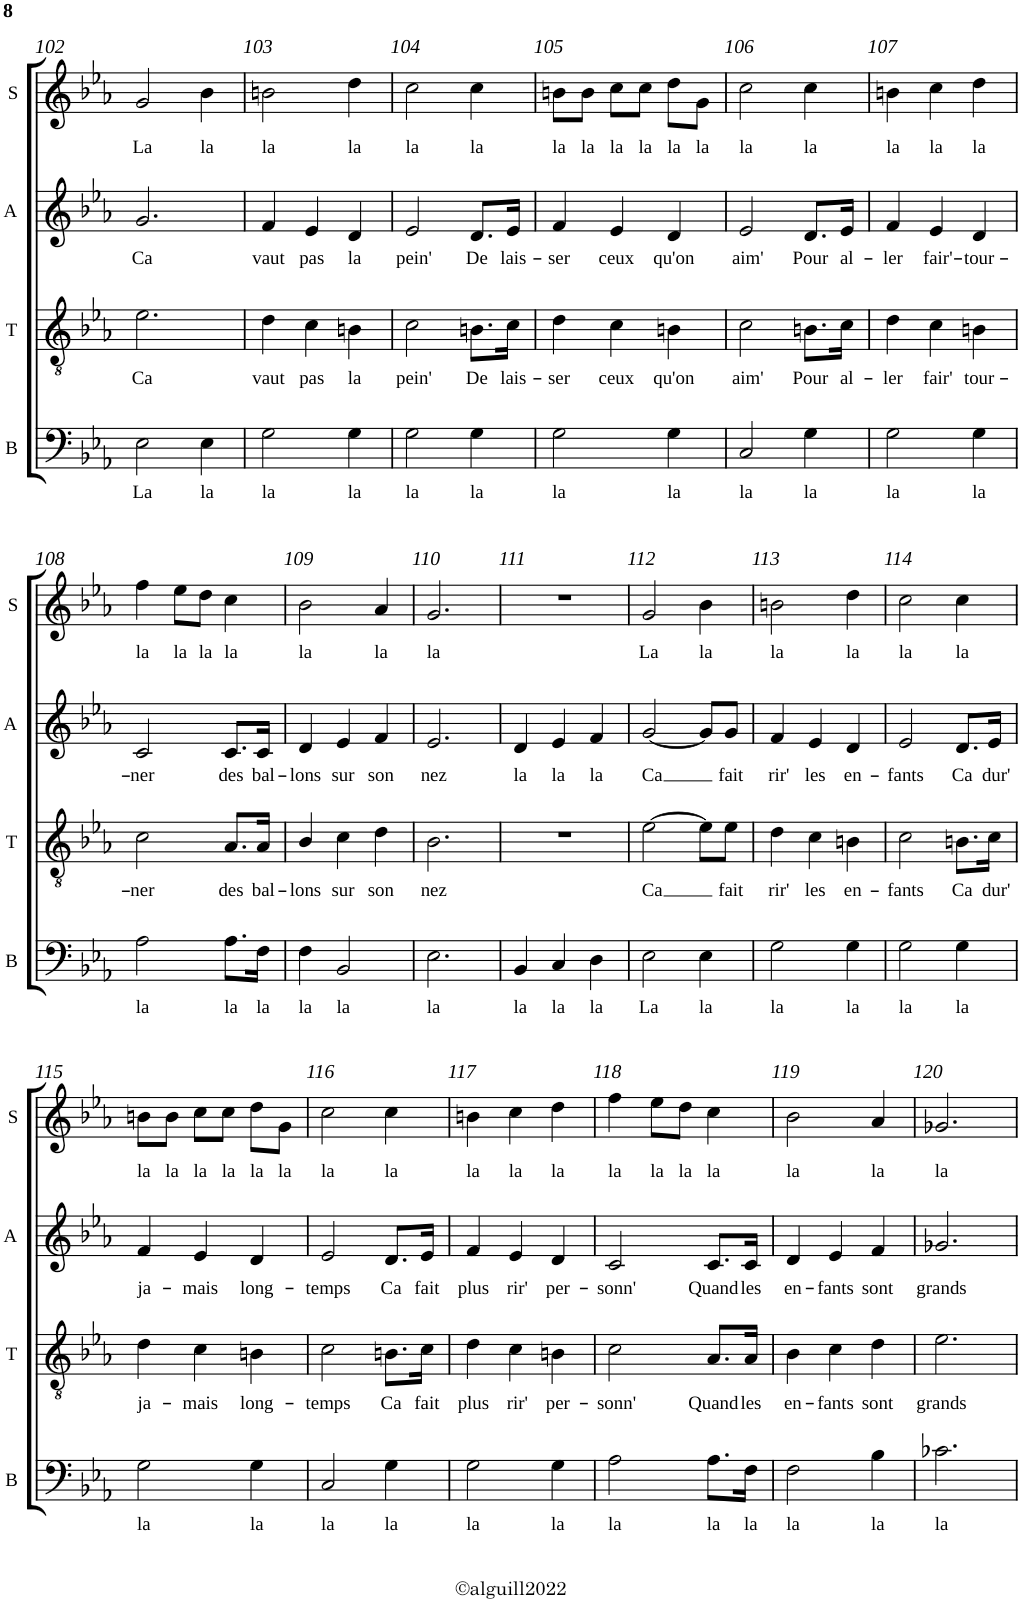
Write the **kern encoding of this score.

**kern	**text	**kern	**text	**kern	**text	**kern	**text
*part4	*part4	*part3	*part3	*part2	*part2	*part1	*part1
*staff4	*staff4	*staff3	*staff3	*staff2	*staff2	*staff1	*staff1
*I"Basse	*	*I"Ténor	*	*I"Alto	*	*I"Soprano	*
*I'B	*	*I'T	*	*I'A	*	*I'S	*
!!LO:PB:g=z
*clefF4	*	*clefGv2	*	*clefG2	*	*clefG2	*
*k[b-e-a-]	*	*k[b-e-a-]	*	*k[b-e-a-]	*	*k[b-e-a-]	*
*E-:	*	*E-:	*	*E-:	*	*E-:	*
*M3/4	*	*M3/4	*	*M3/4	*	*M3/4	*
=102	=102	=102	=102	=102	=102	=102	=102
!	!LO:LY:b	!	!LO:LY:b	!	!LO:LY:b	!	!LO:LY:b
2E-\	La	2.e-\	Ca	2.g/	Ca	2g/	La
!	!LO:LY:b	!	!	!	!	!	!LO:LY:b
4E-\	la	.	.	.	.	4b-\	la
=103	=103	=103	=103	=103	=103	=103	=103
!	!LO:LY:b	!	!LO:LY:b	!	!LO:LY:b	!	!LO:LY:b
2G\	la	4d\	vaut	4f/	vaut	2bn\	la
!	!	!	!LO:LY:b	!	!LO:LY:b	!	!
.	.	4c\	pas	4e-/	pas	.	.
!	!LO:LY:b	!	!LO:LY:b	!	!LO:LY:b	!	!LO:LY:b
4G\	la	4Bn\	la	4d/	la	4dd\	la
=104	=104	=104	=104	=104	=104	=104	=104
!	!LO:LY:b	!	!LO:LY:b	!	!LO:LY:b	!	!LO:LY:b
2G\	la	2c\	pein'	2e-/	pein'	2cc\	la
!	!LO:LY:b	!	!LO:LY:b	!	!LO:LY:b	!	!LO:LY:b
4G\	la	8.Bn\L	De	8.d/L	De	4cc\	la
!	!	!	!LO:LY:b	!	!LO:LY:b	!	!
.	.	16c\Jk	lais-	16e-/Jk	lais-	.	.
=105	=105	=105	=105	=105	=105	=105	=105
!	!LO:LY:b	!	!LO:LY:b	!	!LO:LY:b	!	!LO:LY:b
2G\	la	4d\	-ser	4f/	-ser	8bn\L	la
!	!	!	!	!	!	!	!LO:LY:b
.	.	.	.	.	.	8b\J	la
!	!	!	!LO:LY:b	!	!LO:LY:b	!	!LO:LY:b
.	.	4c\	ceux	4e-/	ceux	8cc\L	la
!	!	!	!	!	!	!	!LO:LY:b
.	.	.	.	.	.	8cc\J	la
!	!LO:LY:b	!	!LO:LY:b	!	!LO:LY:b	!	!LO:LY:b
4G\	la	4Bn\	qu'on	4d/	qu'on	8dd\L	la
!	!	!	!	!	!	!	!LO:LY:b
.	.	.	.	.	.	8g\J	la
=106	=106	=106	=106	=106	=106	=106	=106
!	!LO:LY:b	!	!LO:LY:b	!	!LO:LY:b	!	!LO:LY:b
2C/	la	2c\	aim'	2e-/	aim'	2cc\	la
!	!LO:LY:b	!	!LO:LY:b	!	!LO:LY:b	!	!LO:LY:b
4G\	la	8.Bn\L	Pour	8.d/L	Pour	4cc\	la
!	!	!	!LO:LY:b	!	!LO:LY:b	!	!
.	.	16c\Jk	al-	16e-/Jk	al-	.	.
=107	=107	=107	=107	=107	=107	=107	=107
!	!LO:LY:b	!	!LO:LY:b	!	!LO:LY:b	!	!LO:LY:b
2G\	la	4d\	-ler	4f/	-ler	4bn\	la
!	!	!	!LO:LY:b	!	!LO:LY:b	!	!LO:LY:b
.	.	4c\	fair'	4e-/	fair'-	4cc\	la
!	!LO:LY:b	!	!LO:LY:b	!	!LO:LY:b	!	!LO:LY:b
4G\	la	4Bn\	tour-	4d/	-tour-	4dd\	la
!!LO:LB:g=z
=108	=108	=108	=108	=108	=108	=108	=108
!	!LO:LY:b	!	!LO:LY:b	!	!LO:LY:b	!	!LO:LY:b
2A-\	la	2c\	-ner	2c/	-ner	4ff\	la
!	!	!	!	!	!	!	!LO:LY:b
.	.	.	.	.	.	8ee-\L	la
!	!	!	!	!	!	!	!LO:LY:b
.	.	.	.	.	.	8dd\J	la
!	!LO:LY:b	!	!LO:LY:b	!	!LO:LY:b	!	!LO:LY:b
8.A-\L	la	8.A-/L	des	8.c/L	des	4cc\	la
!	!LO:LY:b	!	!LO:LY:b	!	!LO:LY:b	!	!
16F\Jk	la	16A-/Jk	bal-	16c/Jk	bal-	.	.
=109	=109	=109	=109	=109	=109	=109	=109
!	!LO:LY:b	!	!LO:LY:b	!	!LO:LY:b	!	!LO:LY:b
4F\	la	4B-/	-lons	4d/	-lons	2b-\	la
!	!LO:LY:b	!	!LO:LY:b	!	!LO:LY:b	!	!
2BB-/	la	4c\	sur	4e-/	sur	.	.
!	!	!	!LO:LY:b	!	!LO:LY:b	!	!LO:LY:b
.	.	4d\	son	4f/	son	4a-/	la
=110	=110	=110	=110	=110	=110	=110	=110
!	!LO:LY:b	!	!LO:LY:b	!	!LO:LY:b	!	!LO:LY:b
2.E-\	la	2.B-\	nez	2.e-/	nez	2.g/	la
=111	=111	=111	=111	=111	=111	=111	=111
!	!LO:LY:b	!	!	!	!LO:LY:b	!	!
4BB-/	la	2.r	.	4d/	la	2.r	.
!	!LO:LY:b	!	!	!	!LO:LY:b	!	!
4C/	la	.	.	4e-/	la	.	.
!	!LO:LY:b	!	!	!	!LO:LY:b	!	!
4D\	la	.	.	4f/	la	.	.
=112	=112	=112	=112	=112	=112	=112	=112
!	!LO:LY:b	!	!LO:LY:b	!	!LO:LY:b	!	!LO:LY:b
2E-\	La	[2e-\	Ca	[2g/	Ca	2g/	La
!	!LO:LY:b	!	!	!	!	!	!LO:LY:b
4E-\	la	8e-\L]	.	8g/L]	.	4b-\	la
!	!	!	!LO:LY:b	!	!LO:LY:b	!	!
.	.	8e-\J	fait	8g/J	fait	.	.
=113	=113	=113	=113	=113	=113	=113	=113
!	!LO:LY:b	!	!LO:LY:b	!	!LO:LY:b	!	!LO:LY:b
2G\	la	4d\	rir'	4f/	rir'	2bn\	la
!	!	!	!LO:LY:b	!	!LO:LY:b	!	!
.	.	4c\	les	4e-/	les	.	.
!	!LO:LY:b	!	!LO:LY:b	!	!LO:LY:b	!	!LO:LY:b
4G\	la	4Bn\	en-	4d/	en-	4dd\	la
=114	=114	=114	=114	=114	=114	=114	=114
!	!LO:LY:b	!	!LO:LY:b	!	!LO:LY:b	!	!LO:LY:b
2G\	la	2c\	-fants	2e-/	-fants	2cc\	la
!	!LO:LY:b	!	!LO:LY:b	!	!LO:LY:b	!	!LO:LY:b
4G\	la	8.Bn\L	Ca	8.d/L	Ca	4cc\	la
!	!	!	!LO:LY:b	!	!LO:LY:b	!	!
.	.	16c\Jk	dur'	16e-/Jk	dur'	.	.
!!LO:LB:g=z
=115	=115	=115	=115	=115	=115	=115	=115
!	!LO:LY:b	!	!LO:LY:b	!	!LO:LY:b	!	!LO:LY:b
2G\	la	4d\	ja-	4f/	ja-	8bn\L	la
!	!	!	!	!	!	!	!LO:LY:b
.	.	.	.	.	.	8b\J	la
!	!	!	!LO:LY:b	!	!LO:LY:b	!	!LO:LY:b
.	.	4c\	-mais	4e-/	-mais	8cc\L	la
!	!	!	!	!	!	!	!LO:LY:b
.	.	.	.	.	.	8cc\J	la
!	!LO:LY:b	!	!LO:LY:b	!	!LO:LY:b	!	!LO:LY:b
4G\	la	4Bn\	long-	4d/	long-	8dd\L	la
!	!	!	!	!	!	!	!LO:LY:b
.	.	.	.	.	.	8g\J	la
=116	=116	=116	=116	=116	=116	=116	=116
!	!LO:LY:b	!	!LO:LY:b	!	!LO:LY:b	!	!LO:LY:b
2C/	la	2c\	-temps	2e-/	-temps	2cc\	la
!	!LO:LY:b	!	!LO:LY:b	!	!LO:LY:b	!	!LO:LY:b
4G\	la	8.Bn\L	Ca	8.d/L	Ca	4cc\	la
!	!	!	!LO:LY:b	!	!LO:LY:b	!	!
.	.	16c\Jk	fait	16e-/Jk	fait	.	.
=117	=117	=117	=117	=117	=117	=117	=117
!	!LO:LY:b	!	!LO:LY:b	!	!LO:LY:b	!	!LO:LY:b
2G\	la	4d\	plus	4f/	plus	4bn\	la
!	!	!	!LO:LY:b	!	!LO:LY:b	!	!LO:LY:b
.	.	4c\	rir'	4e-/	rir'	4cc\	la
!	!LO:LY:b	!	!LO:LY:b	!	!LO:LY:b	!	!LO:LY:b
4G\	la	4Bn\	per-	4d/	per-	4dd\	la
=118	=118	=118	=118	=118	=118	=118	=118
!	!LO:LY:b	!	!LO:LY:b	!	!LO:LY:b	!	!LO:LY:b
2A-\	la	2c\	-sonn'	2c/	-sonn'	4ff\	la
!	!	!	!	!	!	!	!LO:LY:b
.	.	.	.	.	.	8ee-\L	la
!	!	!	!	!	!	!	!LO:LY:b
.	.	.	.	.	.	8dd\J	la
!	!LO:LY:b	!	!LO:LY:b	!	!LO:LY:b	!	!LO:LY:b
8.A-\L	la	8.A-/L	Quand	8.c/L	Quand	4cc\	la
!	!LO:LY:b	!	!LO:LY:b	!	!LO:LY:b	!	!
16F\Jk	la	16A-/Jk	les	16c/Jk	les	.	.
=119	=119	=119	=119	=119	=119	=119	=119
!	!LO:LY:b	!	!LO:LY:b	!	!LO:LY:b	!	!LO:LY:b
2F\	la	4B-\	en-	4d/	en-	2b-\	la
!	!	!	!LO:LY:b	!	!LO:LY:b	!	!
.	.	4c\	-fants	4e-/	-fants	.	.
!	!LO:LY:b	!	!LO:LY:b	!	!LO:LY:b	!	!LO:LY:b
4B-\	la	4d\	sont	4f/	sont	4a-/	la
=120	=120	=120	=120	=120	=120	=120	=120
!	!LO:LY:b	!	!LO:LY:b	!	!LO:LY:b	!	!LO:LY:b
2.c-X\	la	2.e-\	grands	2.g-X/	grands	2.g-X/	la
=	=	=	=	=	=	=	=
*-	*-	*-	*-	*-	*-	*-	*-
